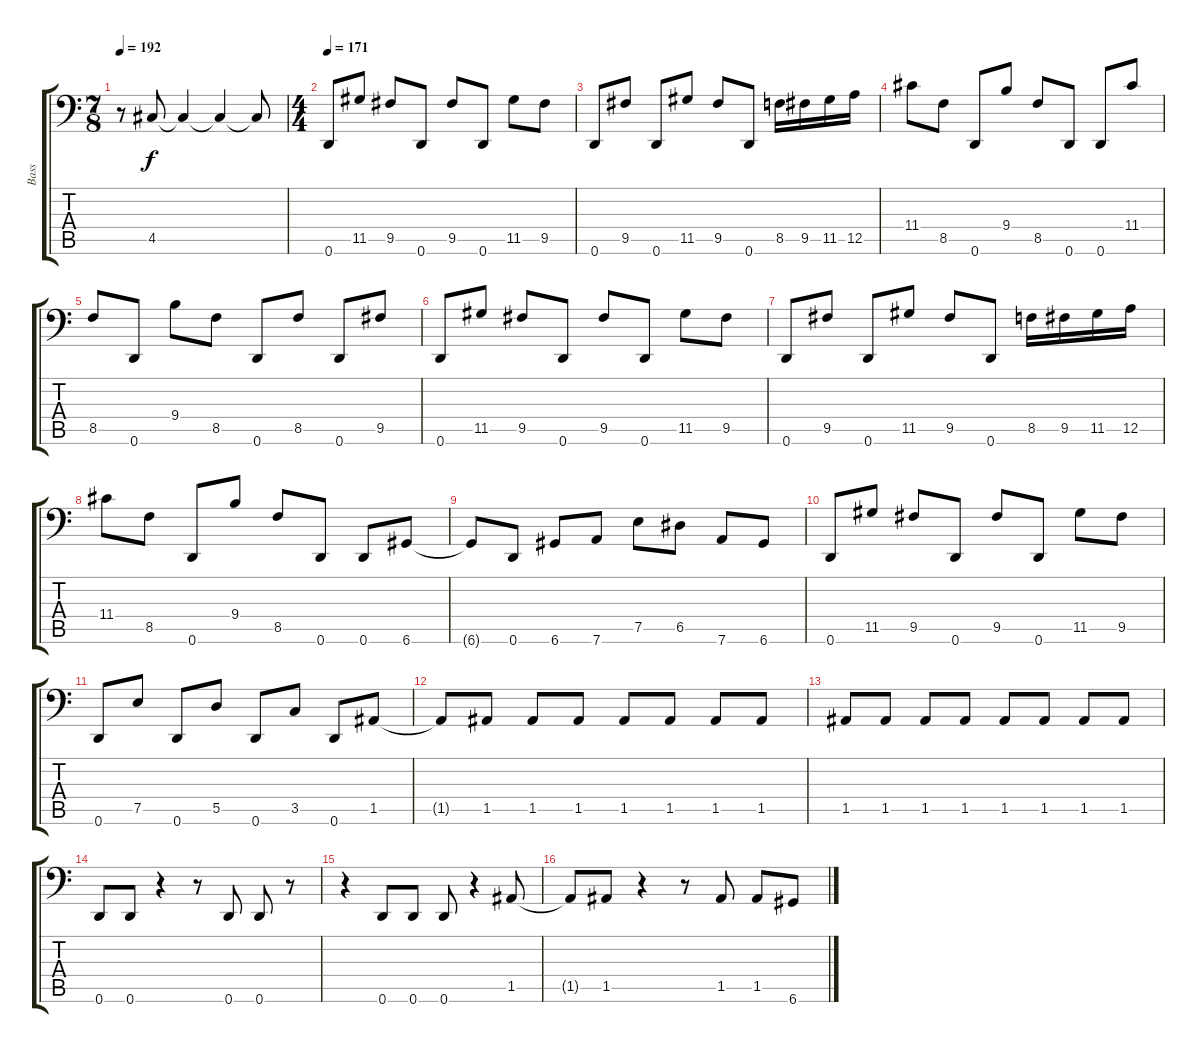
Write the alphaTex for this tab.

\track ("Bass" "Bass") {instrument electricbassfinger}
\staff {score tabs}
\tuning (E3 B2 G2 D2 A1 D1) {hide}
\ts (7 8)
\tempo 192
\clef f4
\ks c
r.8{dy f} 4.5.8 4.5{t}.4 4.5{t}.4 4.5{t}.8 |
\ts (4 4)
\tempo 171
0.6.8 11.5.8 9.5.8 0.6.8 9.5.8 0.6.8 11.5.8 9.5.8 |
0.6.8 9.5.8 0.6.8 11.5.8 9.5.8 0.6.8 8.5.16 9.5.16 11.5.16 12.5.16 |
11.4.8 8.5.8 0.6.8 9.4.8 8.5.8 0.6.8 0.6.8 11.4.8 |
8.5.8 0.6.8 9.4.8 8.5.8 0.6.8 8.5.8 0.6.8 9.5.8 |
0.6.8 11.5.8 9.5.8 0.6.8 9.5.8 0.6.8 11.5.8 9.5.8 |
0.6.8 9.5.8 0.6.8 11.5.8 9.5.8 0.6.8 8.5.16 9.5.16 11.5.16 12.5.16 |
11.4.8 8.5.8 0.6.8 9.4.8 8.5.8 0.6.8 0.6.8 6.6.8 |
6.6{t}.8 0.6.8 6.6.8 7.6.8 7.5.8 6.5.8 7.6.8 6.6.8 |
0.6.8 11.5.8 9.5.8 0.6.8 9.5.8 0.6.8 11.5.8 9.5.8 |
0.6.8 7.5.8 0.6.8 5.5.8 0.6.8 3.5.8 0.6.8 1.5.8 |
1.5{t}.8 1.5.8 1.5.8 1.5.8 1.5.8 1.5.8 1.5.8 1.5.8 |
1.5.8 1.5.8 1.5.8 1.5.8 1.5.8 1.5.8 1.5.8 1.5.8 |
0.6.8 0.6.8 r.4 r.8 0.6.8 0.6.8 r.8 |
r.4 0.6.8 0.6.8 0.6.8 r.4 1.5.8 |
1.5{t}.8 1.5.8 r.4 r.8 1.5.8 1.5.8 6.6.8
